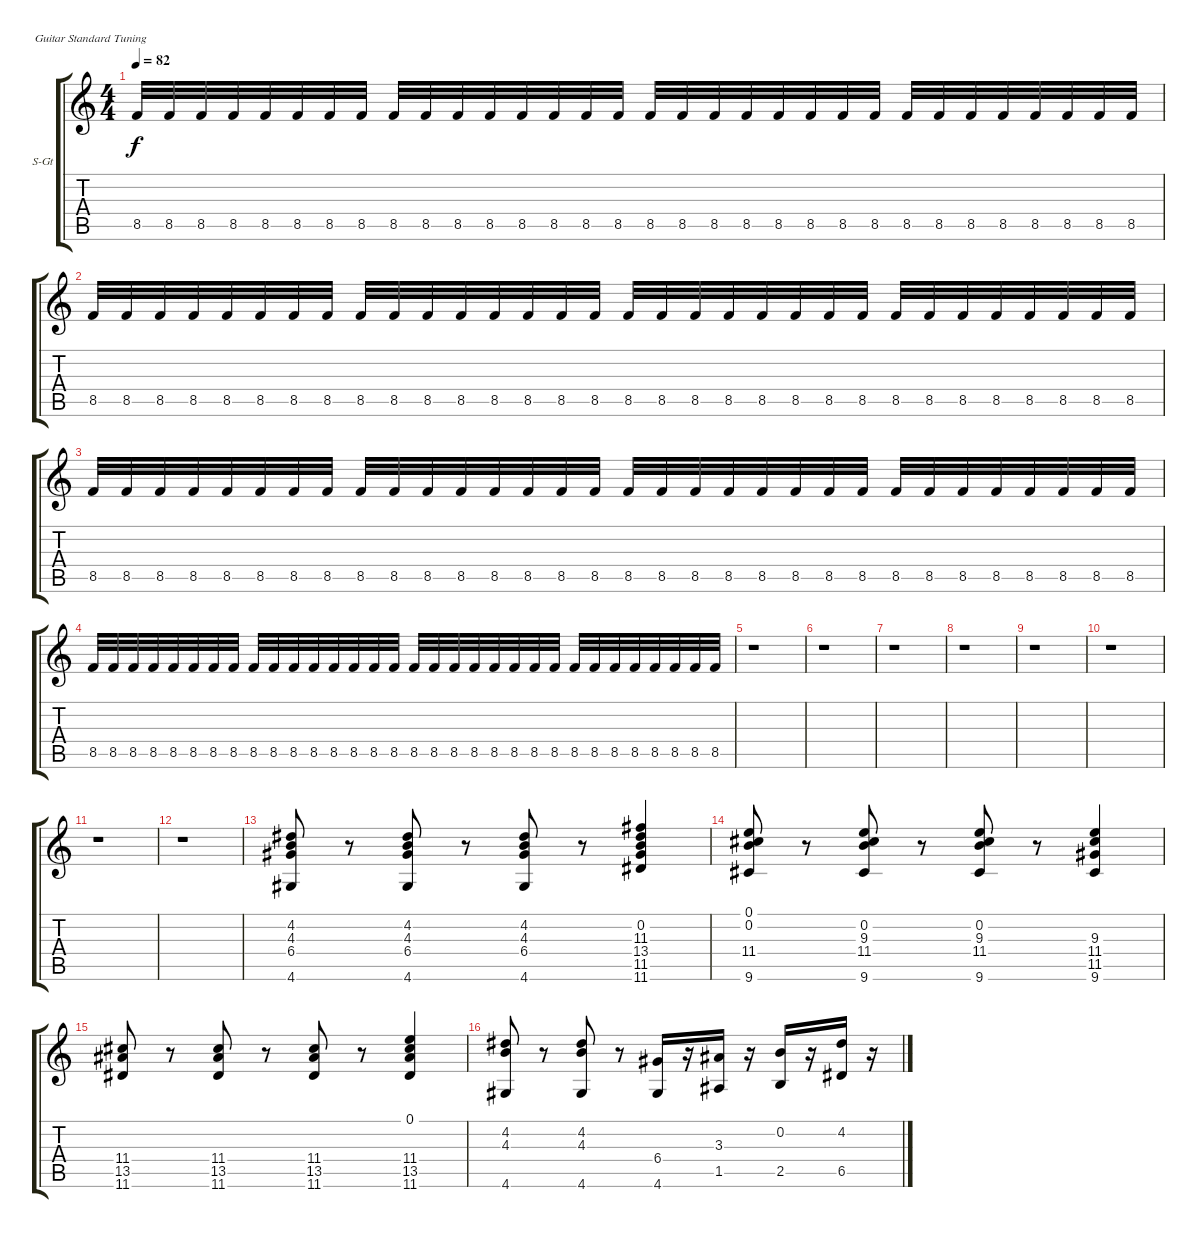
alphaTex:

\bracketExtendMode groupsimilarinstruments
\firstSystemTrackNameOrientation horizontal
\otherSystemsTrackNameOrientation horizontal
\track ("strings" "S-Gt") {instrument stringensemble1}
\staff {score tabs}
\tuning (E4 B3 G3 D3 A2 E2)
\displaytranspose 12
\ts (4 4)
\tempo 82
\clef g2
\ks c
8.5.32{dy f} 8.5.32 8.5.32 8.5.32 8.5.32 8.5.32 8.5.32 8.5.32 8.5.32 8.5.32 8.5.32 8.5.32 8.5.32 8.5.32 8.5.32 8.5.32 8.5.32 8.5.32 8.5.32 8.5.32 8.5.32 8.5.32 8.5.32 8.5.32 8.5.32 8.5.32 8.5.32 8.5.32 8.5.32 8.5.32 8.5.32 8.5.32 |
8.5.32 8.5.32 8.5.32 8.5.32 8.5.32 8.5.32 8.5.32 8.5.32 8.5.32 8.5.32 8.5.32 8.5.32 8.5.32 8.5.32 8.5.32 8.5.32 8.5.32 8.5.32 8.5.32 8.5.32 8.5.32 8.5.32 8.5.32 8.5.32 8.5.32 8.5.32 8.5.32 8.5.32 8.5.32 8.5.32 8.5.32 8.5.32 |
8.5.32 8.5.32 8.5.32 8.5.32 8.5.32 8.5.32 8.5.32 8.5.32 8.5.32 8.5.32 8.5.32 8.5.32 8.5.32 8.5.32 8.5.32 8.5.32 8.5.32 8.5.32 8.5.32 8.5.32 8.5.32 8.5.32 8.5.32 8.5.32 8.5.32 8.5.32 8.5.32 8.5.32 8.5.32 8.5.32 8.5.32 8.5.32 |
8.5.32 8.5.32 8.5.32 8.5.32 8.5.32 8.5.32 8.5.32 8.5.32 8.5.32 8.5.32 8.5.32 8.5.32 8.5.32 8.5.32 8.5.32 8.5.32 8.5.32 8.5.32 8.5.32 8.5.32 8.5.32 8.5.32 8.5.32 8.5.32 8.5.32 8.5.32 8.5.32 8.5.32 8.5.32 8.5.32 8.5.32 8.5.32 |
r.1 |
r.1 |
r.1 |
r.1 |
r.1 |
r.1 |
r.1 |
r.1 |
(4.2 4.3 6.4 4.6).8 r.8 (4.2 4.3 6.4 4.6).8 r.8 (4.2 4.3 6.4 4.6).8 r.8 (0.2 11.3 13.4 11.5 11.6).4 |
(0.1 0.2 11.4 9.6).8 r.8 (0.2 9.3 11.4 9.6).8 r.8 (0.2 9.3 11.4 9.6).8 r.8 (9.3 11.4 11.5 9.6).4 |
(11.4 13.5 11.6).8 r.8 (11.4 13.5 11.6).8 r.8 (11.4 13.5 11.6).8 r.8 (0.1 11.4 13.5 11.6).4 |
(4.2 4.3 4.6).8 r.8 (4.2 4.3 4.6).8 r.8 (6.4 4.6).16 r.16 (3.3 1.5).16 r.16 (0.2 2.5).16 r.16 (4.2 6.5).16 r.16
